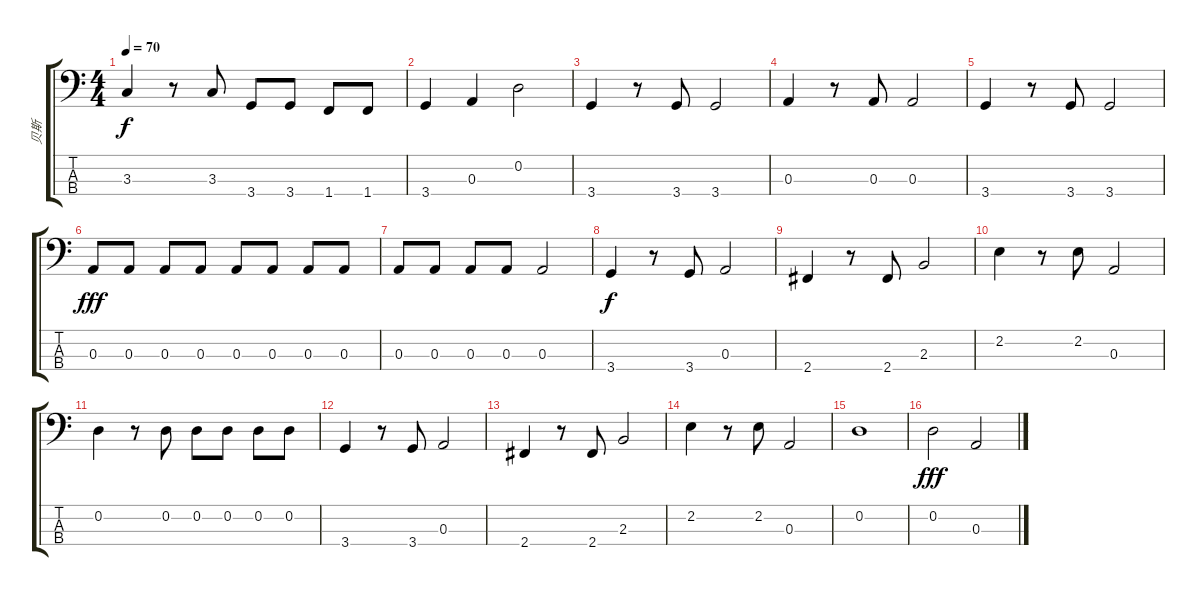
\track ("贝斯" "贝斯") {instrument electricbassfinger}
\staff {score tabs}
\tuning (G2 D2 A1 E1) {hide}
\ts (4 4)
\tempo 70
\clef f4
\ks c
3.3.4{dy f} r.8 3.3.8 3.4.8 3.4.8 1.4.8 1.4.8 |
3.4.4 0.3.4 0.2.2 |
3.4.4 r.8 3.4.8 3.4.2 |
0.3.4 r.8 0.3.8 0.3.2 |
3.4.4 r.8 3.4.8 3.4.2 |
0.3.8{dy fff} 0.3.8 0.3.8 0.3.8 0.3.8 0.3.8 0.3.8 0.3.8 |
0.3.8 0.3.8 0.3.8 0.3.8 0.3.2 |
3.4.4{dy f} r.8 3.4.8 0.3.2 |
2.4.4 r.8 2.4.8 2.3.2 |
2.2.4 r.8 2.2.8 0.3.2 |
0.2.4 r.8 0.2.8 0.2.8 0.2.8 0.2.8 0.2.8{txt ""} |
3.4.4 r.8 3.4.8 0.3.2 |
2.4.4 r.8 2.4.8 2.3.2 |
2.2.4 r.8 2.2.8 0.3.2 |
0.2.1 |
0.2.2{dy fff} 0.3.2
